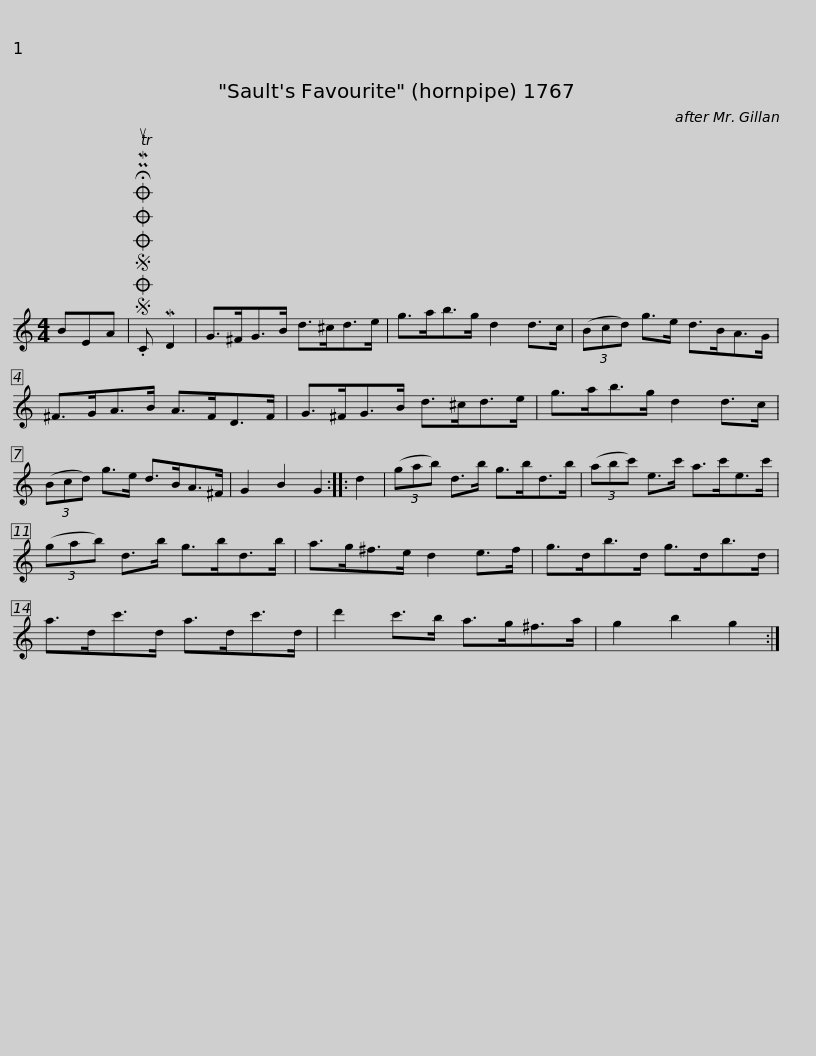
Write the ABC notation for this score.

X:1
L:1/8
M:4/4
I:linebreak $
K:C
V:1 treble
V:1
 BEA |SOSOOO .!fermata!PMTuC MD2 | G>^FG>B d>^cd>e | g>ab>g d2 d>c | (3(Bcd) g>e d>BA>G | %5
 ^F>GA>B A>FD>F |$ G>^FG>B d>^cd>e | g>ab>g d2 d>c | (3(Bcd) g>e d>BA>^F | G2 B2 G2 :: %10
 d2 |$ (3(gab) d>b g>bd>b | (3(abc') e>c' a>c'e>c' | (3(gab) d>b g>bd>b | a>g^f>e d2 e>f |$ %15
 g>db>d g>db>d | a>dc'>d a>dc'>d | d'2 c'>b a>g^f>a | g2 b2 g2 :| %19
